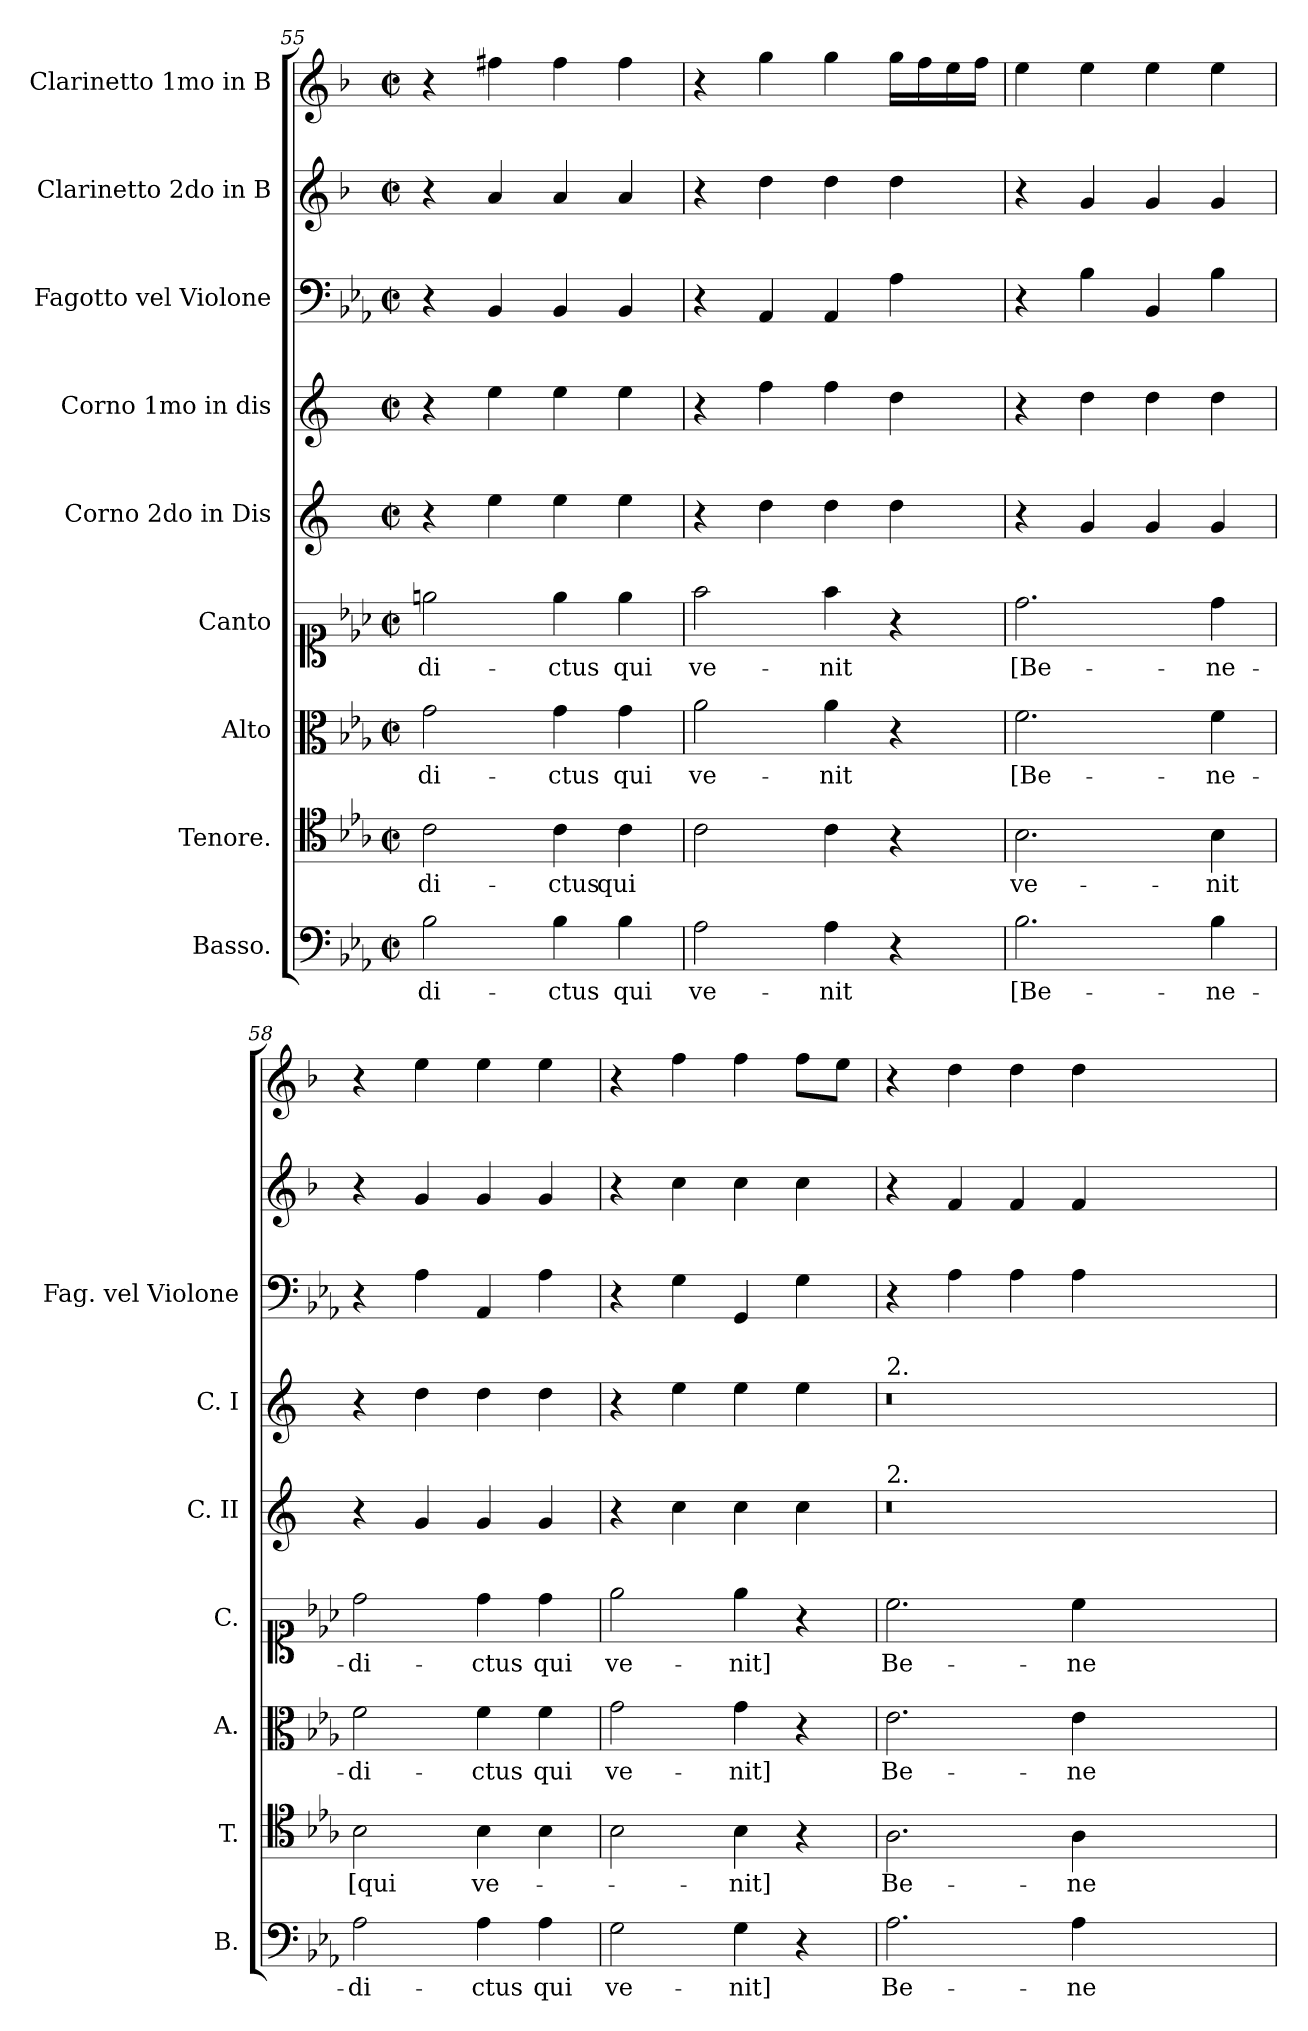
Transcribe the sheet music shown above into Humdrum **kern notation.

**kern	**text	**kern	**text	**kern	**text	**kern	**text	**kern	**kern	**kern	**kern	**kern
*part9	*part9	*part8	*part8	*part7	*part7	*part6	*part6	*part5	*part4	*part3	*part2	*part1
*staff9	*staff9	*staff8	*staff8	*staff7	*staff7	*staff6	*staff6	*staff5	*staff4	*staff3	*staff2	*staff1
*I"Basso.	*	*I"Tenore.	*	*I"Alto	*	*I"Canto	*	*I"Corno 2do in Dis	*I"Corno 1mo in dis	*I"Fagotto vel Violone	*I"Clarinetto 2do in B	*I"Clarinetto 1mo in B
*I'B.	*	*I'T.	*	*I'A.	*	*I'C.	*	*I'C. II	*I'C. I	*I'Fag. vel Violone	*	*
*clefF4	*	*clefC4	*	*clefC3	*	*clefC1	*	*clefG2	*clefG2	*clefF4	*clefG2	*clefG2
*	*	*	*	*	*	*	*	*ITrd5c9	*ITrd5c9	*	*ITrd1c2	*ITrd1c2
*k[b-e-a-]	*	*k[b-e-a-]	*	*k[b-e-a-]	*	*k[b-e-a-]	*	*k[b-e-a-]	*k[b-e-a-]	*k[b-e-a-]	*k[b-e-a-]	*k[b-e-a-]
*E-:	*	*E-:	*	*E-:	*	*E-:	*	*E-:	*E-:	*E-:	*E-:	*E-:
*M2/2	*	*M2/2	*	*M2/2	*	*M2/2	*	*M2/2	*M2/2	*M2/2	*M2/2	*M2/2
*met(c|)	*	*met(c|)	*	*met(c|)	*	*met(c|)	*	*met(c|)	*met(c|)	*met(c|)	*met(c|)	*met(c|)
=55	=55	=55	=55	=55	=55	=55	=55	=55	=55	=55	=55	=55
2B-\	-di-	2c\	-di-	2g\	-di-	2een\	-di-	4r	4r	4r	4r	4r
.	.	.	.	.	.	.	.	4g\	4g\	4BB-/	4g/	4een\
4B-\	-ctus	4c\	-ctus	4g\	-ctus	4ee\	-ctus	4g\	4g\	4BB-/	4g/	4ee\
4B-\	qui	4c\	qui	4g\	qui	4ee\	qui	4g\	4g\	4BB-/	4g/	4ee\
=56	=56	=56	=56	=56	=56	=56	=56	=56	=56	=56	=56	=56
2A-\	ve-	2c\	.	2a-\	ve-	2ff\	ve-	4r	4r	4r	4r	4r
.	.	.	.	.	.	.	.	4f\	4a-\	4AA-/	4cc\	4ff\
4A-\	-nit	4c\	.	4a-\	-nit	4ff\	-nit	4f\	4a-\	4AA-/	4cc\	4ff\
4r	.	4r	.	4r	.	4r	.	4f\	4f\	4A-\	4cc\	16ff\LL
.	.	.	.	.	.	.	.	.	.	.	.	16ee-\
.	.	.	.	.	.	.	.	.	.	.	.	16dd\
.	.	.	.	.	.	.	.	.	.	.	.	16ee-\JJ
=57	=57	=57	=57	=57	=57	=57	=57	=57	=57	=57	=57	=57
2.B-\	[Be-	2.B-\	ve-	2.f\	[Be-	2.dd\	[Be-	4r	4r	4r	4r	4dd\
.	.	.	.	.	.	.	.	4B-/	4f\	4B-\	4f/	4dd\
.	.	.	.	.	.	.	.	4B-/	4f\	4BB-/	4f/	4dd\
4B-\	-ne-	4B-\	-nit	4f\	-ne-	4dd\	-ne-	4B-/	4f\	4B-\	4f/	4dd\
=58	=58	=58	=58	=58	=58	=58	=58	=58	=58	=58	=58	=58
2A-\	-di-	2B-\	[qui	2f\	-di-	2dd\	-di-	4r	4r	4r	4r	4r
.	.	.	.	.	.	.	.	4B-/	4f\	4A-\	4f/	4dd\
4A-\	-ctus	4B-\	ve-	4f\	-ctus	4dd\	-ctus	4B-/	4f\	4AA-/	4f/	4dd\
4A-\	qui	4B-\	.	4f\	qui	4dd\	qui	4B-/	4f\	4A-\	4f/	4dd\
=59	=59	=59	=59	=59	=59	=59	=59	=59	=59	=59	=59	=59
2G\	ve-	2B-\	.	2g\	ve-	2ee-\	ve-	4r	4r	4r	4r	4r
.	.	.	.	.	.	.	.	4e-\	4g\	4G\	4b-\	4ee-\
4G\	-nit]	4B-\	-nit]	4g\	-nit]	4ee-\	-nit]	4e-\	4g\	4GG/	4b-\	4ee-\
4r	.	4r	.	4r	.	4r	.	4e-\	4g\	4G\	4b-\	8ee-\L
.	.	.	.	.	.	.	.	.	.	.	.	8dd\J
=60	=60	=60	=60	=60	=60	=60	=60	=60	=60	=60	=60	=60
!	!	!	!	!	!	!	!	!	!LO:TX:a:t=2.	!	!	!
!	!	!	!	!	!	!	!	!LO:TX:a:t=2.	!	!	!	!
2.A-\	Be-	2.A-\	Be-	2.e-\	Be-	2.cc\	Be-	0r	0r	4r	4r	4r
.	.	.	.	.	.	.	.	.	.	4A-\	4e-/	4cc\
.	.	.	.	.	.	.	.	.	.	4A-\	4e-/	4cc\
4A-\	-ne-	4A-\	-ne-	4e-\	-ne-	4cc\	-ne-	.	.	4A-\	4e-/	4cc\
1ryy	.	1ryy	.	1ryy	.	1ryy	.	.	.	1ryy	1ryy	1ryy
=	=	=	=	=	=	=	=	=	=	=	=	=
*-	*-	*-	*-	*-	*-	*-	*-	*-	*-	*-	*-	*-
